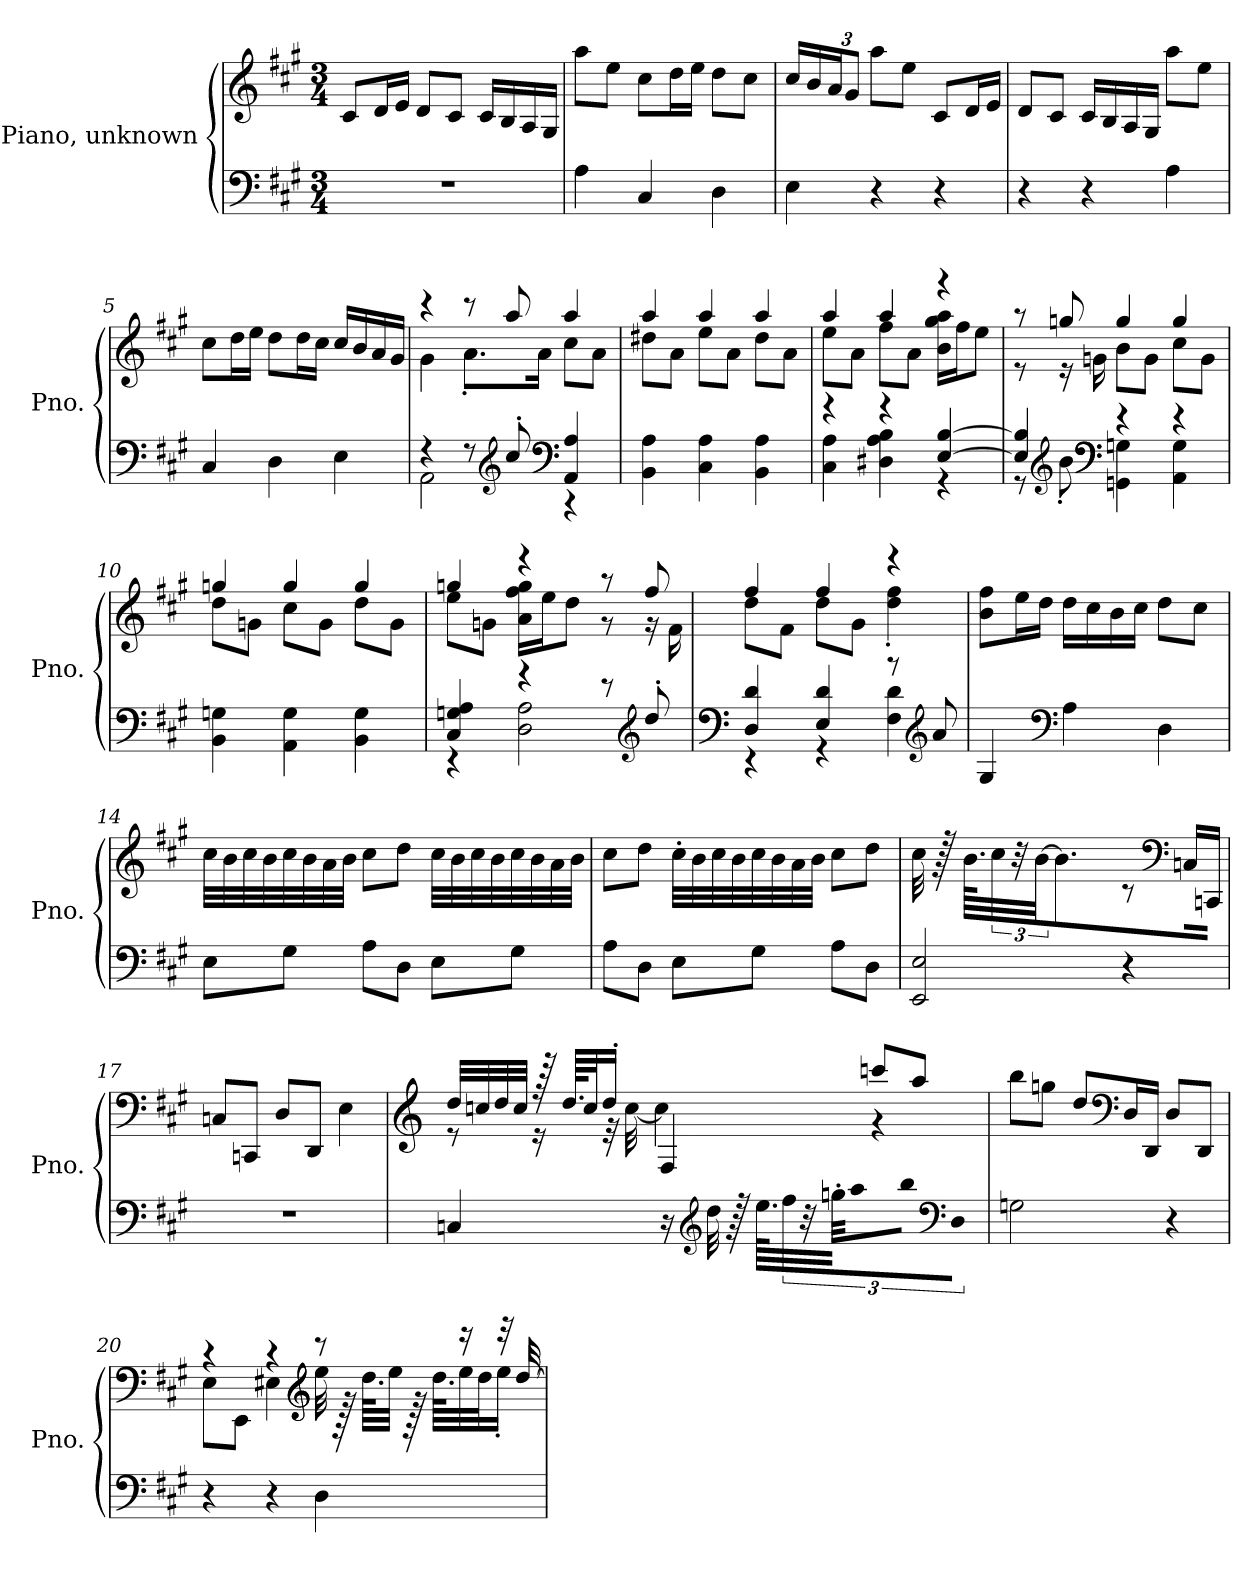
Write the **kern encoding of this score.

**kern	**kern
*part1	*part1
*staff2	*staff1
*I"Piano, unknown	*
*I'Pno.	*
*clefF4	*clefG2
*k[f#c#g#]	*k[f#c#g#]
*M3/4	*M3/4
*MM105	*MM105
=1	=1
2.r	8c#/L
.	16d/L
.	16e/JJ
.	8d/L
.	8c#/J
.	16c#/LL
.	16B/
.	16A/
.	16G#/JJ
=2	=2
4A\	8aa\L
.	8ee\J
4C#/	8cc#\L
.	16dd\L
.	16ee\JJ
4D\	8dd\L
.	8cc#\J
=3	=3
4E\	16cc#/LL
.	16b/
*	*Xbrackettup
.	24a/J
.	12g#/J
4r	8aa\L
.	8ee\J
4r	8c#/L
.	16d/L
.	16e/JJ
=4	=4
4r	8d/L
.	8c#/J
4r	16c#/LL
.	16B/
.	16A/
.	16G#/JJ
4A\	8aa\L
.	8ee\J
!!LO:LB:g=z
=5	=5
4C#/	8cc#\L
.	16dd\L
.	16ee\JJ
4D\	8dd\L
.	16dd\L
.	16cc#\JJ
4E\	16cc#/LL
.	16b/
.	16a/
.	16g#/JJ
=6	=6
*^	*^
4r	2AA\	4r	4g#\
8r	.	8r	8.a'\L
*clefG2	*	*	*
8cc#'/	.	8aa/	.
.	.	.	16a\Jk
*clefF4	*	*	*
4AA/ 4A/	4r	4aa/	8cc#\L
.	.	.	8a\J
*v	*v	*	*
=7	=7	=7
4BB\ 4A\	4aa/	8dd#X\L
.	.	8a\J
4C#\ 4A\	4aa/	8ee\L
.	.	8a\J
4BB\ 4A\	4aa/	8dd#\L
.	.	8a\J
=8	=8	=8
*^	*	*
4r	4C#\ 4A\	4aa/	8ee\L
.	.	.	8a\J
4r	4D#X\ 4A\ 4B\	4aa/	8ff#\L
.	.	.	8a\J
[4E/ [4B/	4r	4r	16b\ 16gg#\ 16aa\LL
.	.	.	16ff#\J
.	.	.	8ee\J
!!LO:LB:g=z	!!
=9	=9	=9	=9
4E/] 4B/]	8r	8r	8r
*clefG2	*	*	*
.	8b'\	8ggn/	16r
.	.	.	16gn\
*clefF4	*	*	*
4r	4GGn\ 4Gn\	4gg/	8b\L
.	.	.	8g\J
4r	4AA\ 4G\	4gg/	8cc#\L
.	.	.	8g\J
*v	*v	*	*
=10	=10	=10
4BB\ 4Gn\	4ggn/	8dd\L
.	.	8gn\J
4AA\ 4G\	4gg/	8cc#\L
.	.	8g\J
4BB\ 4G\	4gg/	8dd\L
.	.	8g\J
=11	=11	=11
*^	*	*
4C#/ 4Gn/ 4A/	4r	4ggn/	8ee\L
.	.	.	8gn\J
4r	2D\ 2A\	4r	16a\ 16ff#\ 16gg\LL
.	.	.	16ee\J
.	.	.	8dd\J
8r	.	8r	8r
*clefG2	*	*	*
8dd'/	.	8ff#/	16r
.	.	.	16f#\
=12	=12	=12	=12
*clefF4	*	*	*
4D/ 4d/	4r	4ff#/	8dd\L
.	.	.	8f#\J
4E/ 4d/	4r	4ff#/	8dd\L
.	.	.	8g#\J
8r	4F#\ 4d\	4r	4dd\' 4ff#\'
*clefG2	*	*	*
8a/	.	.	.
*v	*v	*	*
*	*v	*v
!!LO:LB:g=z
=13	=13
4G#/	8b\ 8ff#\L
.	16ee\L
.	16dd\JJ
*clefF4	*
4A\	16dd\LL
.	16cc#\
.	16b\
.	16cc#\JJ
4D\	8dd\L
.	8cc#\J
=14	=14
8E\L	32cc#\LLL
.	32b\
.	32cc#\
.	32b\
8G#\J	32cc#\
.	32b\
.	32a\
.	32b\JJJ
8A\L	8cc#\L
8D\J	8dd\J
8E\L	32cc#\LLL
.	32b\
.	32cc#\
.	32b\
8G#\J	32cc#\
.	32b\
.	32a\
.	32b\JJJ
=15	=15
8A\L	8cc#\L
8D\J	8dd\J
8E\L	32cc#'\LLL
.	32b\
.	32cc#\
.	32b\
8G#\J	32cc#\
.	32b\
.	32a\
.	32b\JJJ
8A\L	8cc#\L
8D\J	8dd\J
!!LO:LB:g=z
=16	=16
2EE/ 2E/	32cc#\
.	128r
.	64.b\KLLL
*	*brackettup
.	48cc#\JJJ
.	48r
.	[48b\
.	4.b\]
4r	8r
*	*clefF4
.	16Cn/LL
.	16CCn/JJ
=17	=17
2.r	8Cn/L
.	8CCn/J
.	8D/L
.	8DD/J
.	4E\
!!LO:LB:g=z
=18	=18
*	*clefG2
*	*^
4Cn/	32dd/LLL	8r
.	32ccn/	.
.	32dd/	.
.	32cc/JJJ	.
.	128r	16r
.	64.dd/KLLL	.
.	32cc/J	.
.	16dd'/JJ	32r
.	.	[32cc\
16r	4F#/	4cc\]
*clefG2	*	*
32dd\	.	.
128r	.	.
64.ee\KLLL	.	.
48ff#\JJJ	.	.
48r	.	.
48ggn'\LLL	.	.
32aa\	.	.
32bb\JJJ	.	.
*clefF4	*	*
4D\	8cccn/L	4r
.	8aa/J	.
*	*v	*v
=19	=19
2Gn\	8bb\L
.	8ggn\J
.	8dd/L
*	*clefF4
.	16D/L
.	16DD/JJ
4r	8D/L
.	8DD/J
!!LO:PB:g=z
=20	=20
*	*^
4r	4r	8E\L
.	.	8EE\J
4r	4r	4E#X\
*	*clefG2	*
4D\	8r	32ee\
.	.	128r
.	.	64.dd\KLLL
.	.	32ee\JJJ
.	.	128r
.	.	64.dd\KLLL
.	16r	32ee\
.	.	32dd\J
.	32r	16ee'\JJ
.	[32dd/	.
*	*v	*v
=	=
*-	*-
